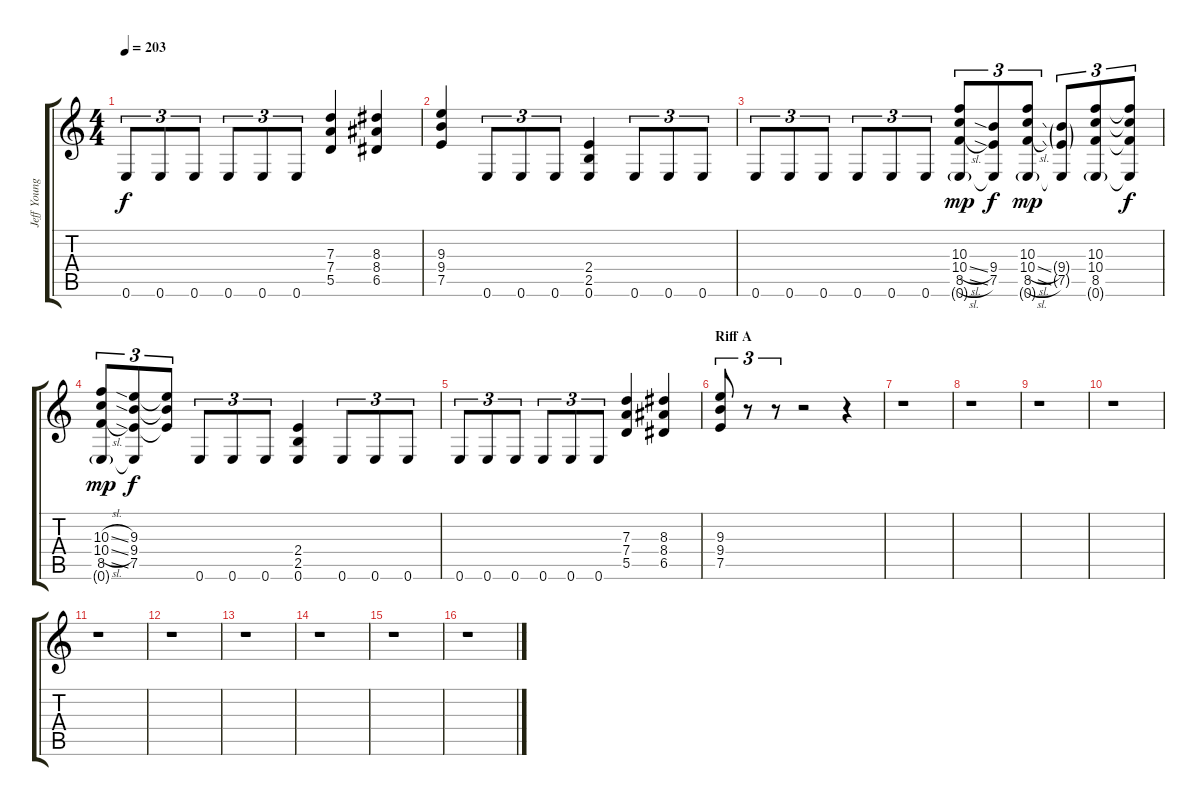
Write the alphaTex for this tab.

\track ("Jeff Young" "Jeff Young") {instrument distortionguitar}
\staff {score tabs}
\tuning (E4 B3 G3 D3 A2 E2) {hide}
\ts (4 4)
\tempo 203
\clef g2
\ks c
0.6.8{tu (3 2) dy f} 0.6.8{tu (3 2)} 0.6.8{tu (3 2)} 0.6.8{tu (3 2)} 0.6.8{tu (3 2)} 0.6.8{tu (3 2)} (7.3 7.4 5.5).4 (8.3 8.4 6.5).4 |
(9.3 9.4 7.5).4 0.6.8{tu (3 2)} 0.6.8{tu (3 2)} 0.6.8{tu (3 2)} (2.4 2.5 0.6).4 0.6.8{tu (3 2)} 0.6.8{tu (3 2)} 0.6.8{tu (3 2)} |
0.6.8{tu (3 2)} 0.6.8{tu (3 2)} 0.6.8{tu (3 2)} 0.6.8{tu (3 2)} 0.6.8{tu (3 2)} 0.6.8{tu (3 2)} (10.3 10.4{sl} 8.5{sl} 0.6{g}).8{tu (3 2) dy mp} (9.4 7.5 0.6{t}).8{tu (3 2) dy f} (10.3 10.4{sl} 8.5{sl} 0.6{g}).8{tu (3 2) dy mp} (9.4{g} 7.5{g} 0.6{t}).8{tu (3 2)} (10.3 10.4 8.5 0.6{g}).8{tu (3 2)} (10.3{t} 10.4{t} 8.5{t} 0.6{t}).8{tu (3 2) dy f} |
(10.3{sl} 10.4{sl} 8.5{sl} 0.6{g}).8{tu (3 2) dy mp} (9.3 9.4 7.5 0.6{t}).8{tu (3 2) dy f} (9.3{t} 9.4{t} 7.5{t}).8{tu (3 2)} 0.6.8{tu (3 2)} 0.6.8{tu (3 2)} 0.6.8{tu (3 2)} (2.4 2.5 0.6).4 0.6.8{tu (3 2)} 0.6.8{tu (3 2)} 0.6.8{tu (3 2)} |
0.6.8{tu (3 2)} 0.6.8{tu (3 2)} 0.6.8{tu (3 2)} 0.6.8{tu (3 2)} 0.6.8{tu (3 2)} 0.6.8{tu (3 2)} (7.3 7.4 5.5).4 (8.3 8.4 6.5).4 |
\section ("" "Riff A")
(9.3 9.4 7.5).8{tu (3 2)} r.8{tu (3 2)} r.8{tu (3 2)} r.2 r.4 |
r.1 |
r.1 |
r.1 |
r.1 |
r.1 |
r.1 |
r.1 |
r.1 |
r.1 |
r.1
